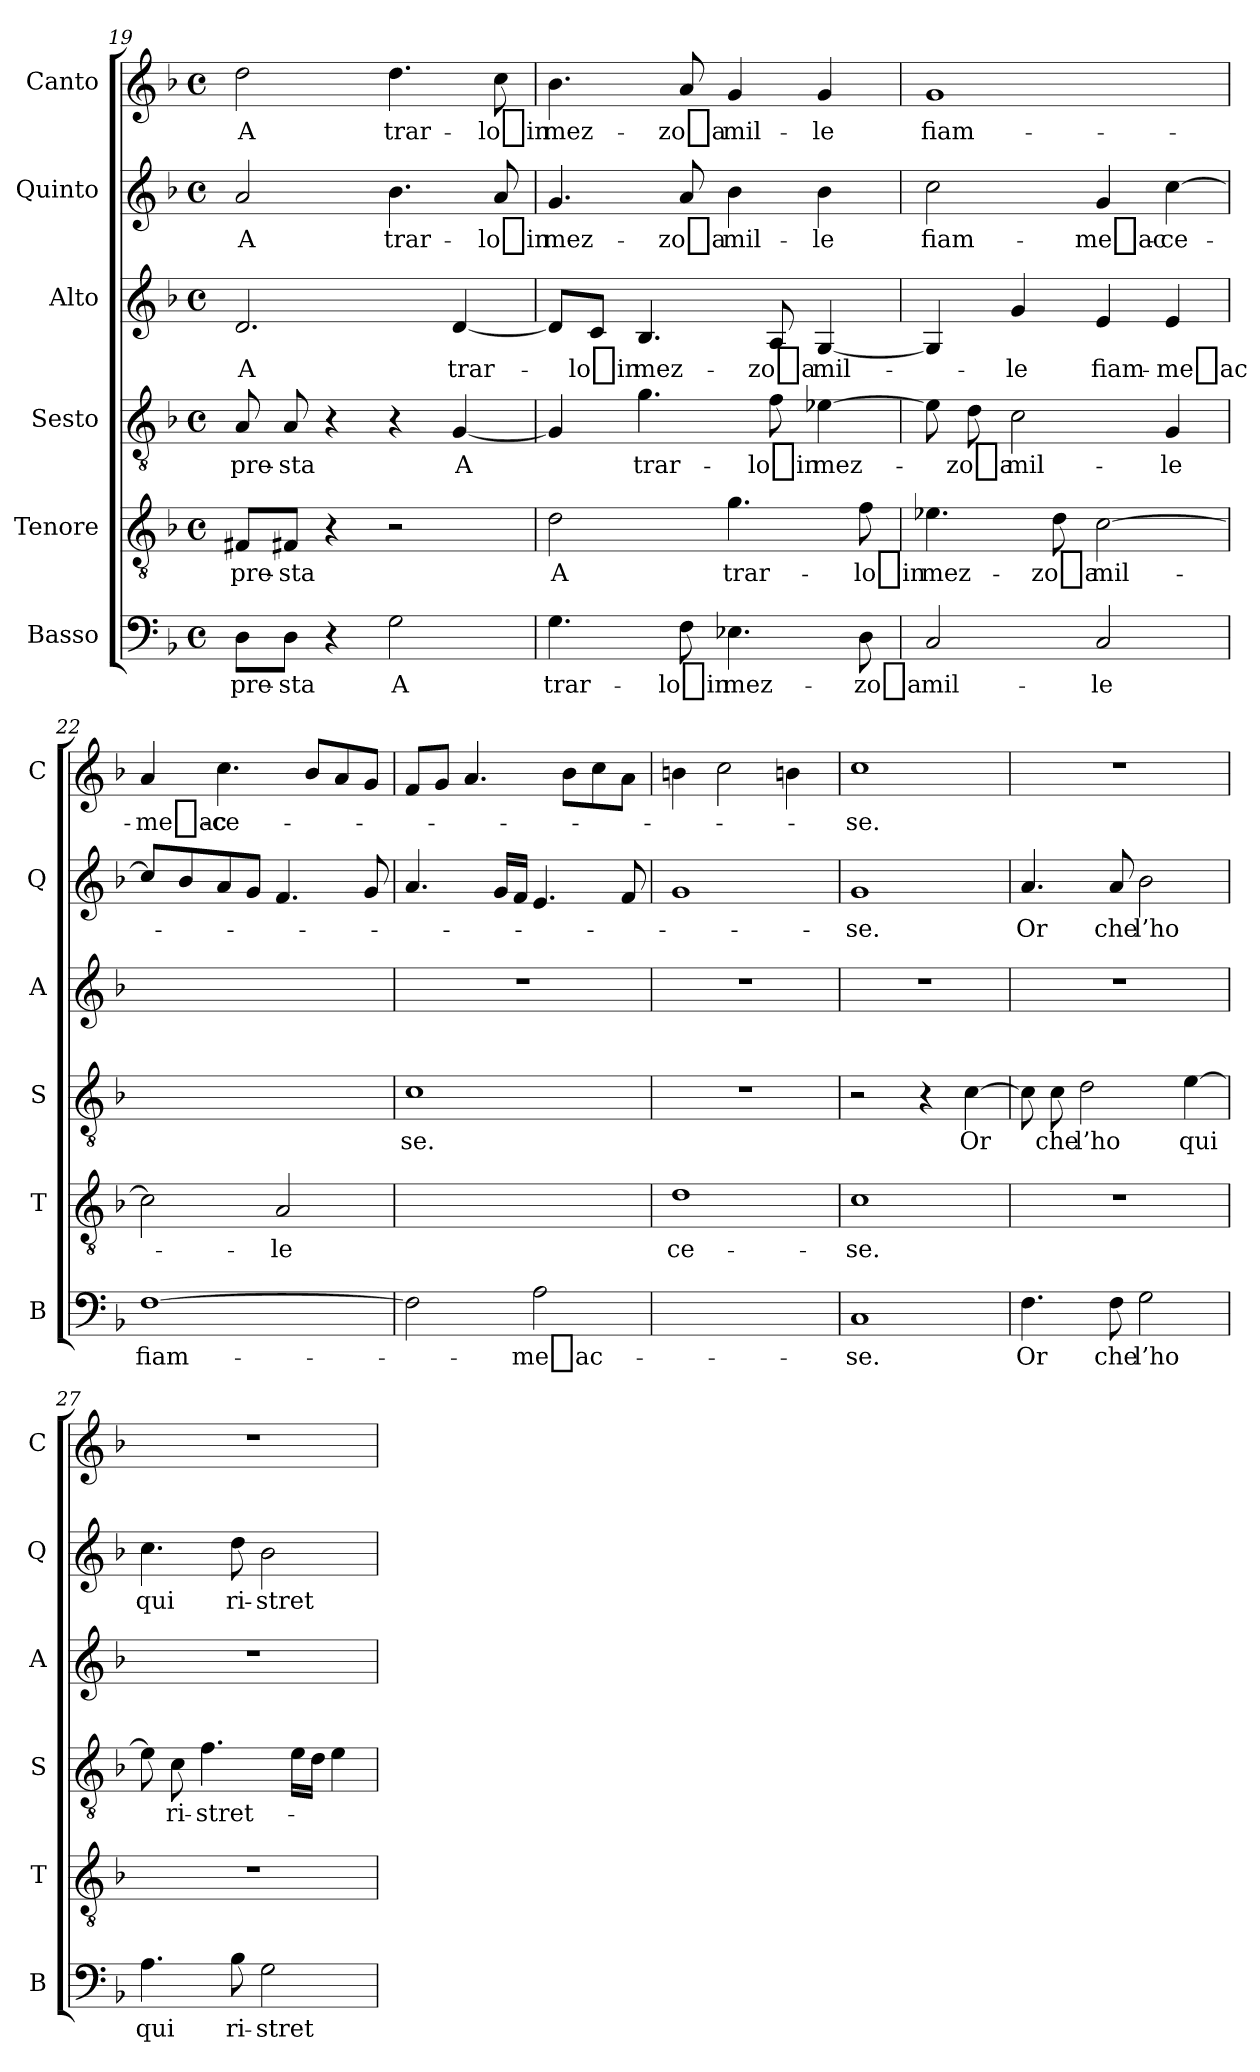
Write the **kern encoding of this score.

**kern	**text	**kern	**text	**kern	**text	**kern	**text	**kern	**text	**kern	**text
*part6	*part6	*part5	*part5	*part4	*part4	*part3	*part3	*part2	*part2	*part1	*part1
*staff6	*staff6	*staff5	*staff5	*staff4	*staff4	*staff3	*staff3	*staff2	*staff2	*staff1	*staff1
*I"Basso	*	*I"Tenore	*	*I"Sesto	*	*I"Alto	*	*I"Quinto	*	*I"Canto	*
*I'B	*	*I'T	*	*I'S	*	*I'A	*	*I'Q	*	*I'C	*
*clefF4	*	*clefGv2	*	*clefGv2	*	*clefG2	*	*clefG2	*	*clefG2	*
*k[b-]	*	*k[b-]	*	*k[b-]	*	*k[b-]	*	*k[b-]	*	*k[b-]	*
*F:	*	*F:	*	*F:	*	*F:	*	*F:	*	*F:	*
*M4/4	*	*M4/4	*	*M4/4	*	*M4/4	*	*M4/4	*	*M4/4	*
*met(c)	*	*met(c)	*	*met(c)	*	*met(c)	*	*met(c)	*	*met(c)	*
=19	=19	=19	=19	=19	=19	=19	=19	=19	=19	=19	=19
8D\L	pre-	8F#X/L	pre-	8A	pre-	2.d	-A	2a	-A	2dd	-A
8D\J	-sta	8F#X/J	-sta	8A	-sta	.	.	.	.	.	.
4r	.	4r	.	4r	.	.	.	.	.	.	.
2G	-A	2r	.	4r	.	.	.	4.b-	trar-	4.dd	trar-
.	.	.	.	[4G	-A	[4d	trar-	.	.	.	.
.	.	.	.	.	.	.	.	8a	-lo_in	8cc	-lo_in
=20	=20	=20	=20	=20	=20	=20	=20	=20	=20	=20	=20
4.G	trar-	2d	-A	4G]	.	8d/L]	.	4.g	mez-	4.b-	mez-
.	.	.	.	.	.	8c/J	-lo_in	.	.	.	.
.	.	.	.	4.g	trar-	4.B-	mez-	.	.	.	.
8F	-lo_in	.	.	.	.	.	.	8a	-zo_a	8a	-zo_a
4.E-X	mez-	4.g	trar-	.	.	.	.	4b-	mil-	4g	mil-
.	.	.	.	8f	-lo_in	8A	-zo_a	.	.	.	.
.	.	.	.	[4e-X	mez-	[4G	mil-	4b-	-le	4g	-le
8D	-zo_a	8f	-lo_in	.	.	.	.	.	.	.	.
=21	=21	=21	=21	=21	=21	=21	=21	=21	=21	=21	=21
2C	mil-	4.e-X	mez-	8e-]	.	4G]	.	2cc	fiam-	1g	fiam-
.	.	.	.	8d	-zo_a	.	.	.	.	.	.
.	.	.	.	2c	mil-	4g	-le	.	.	.	.
.	.	8d	-zo_a	.	.	.	.	.	.	.	.
2C	-le	[2c	mil-	.	.	4e	fiam-	4g	me_ac-	.	.
.	.	.	.	4G	-le	4e	me_ac-	[4cc	ce-	.	.
=22	=22	=22	=22	=22	=22	=22	=22	=22	=22	=22	=22
[1F	fiam-	2c]	.	1ryy	.	1ryy	.	8ccL]	.	4a	me_ac-
.	.	.	.	.	.	.	.	8b-	.	.	.
.	.	.	.	.	.	.	.	8a	.	4.cc	ce-
.	.	.	.	.	.	.	.	8gJ	.	.	.
.	.	2A	-le	.	.	.	.	4.f	.	.	.
.	.	.	.	.	.	.	.	.	.	8b-L	.
.	.	.	.	.	.	.	.	.	.	8a	.
.	.	.	.	.	.	.	.	8g	.	8gJ	.
=23	=23	=23	=23	=23	=23	=23	=23	=23	=23	=23	=23
2F]	.	1ryy	.	1c	-se.	1r	.	4.a	.	8fL	.
.	.	.	.	.	.	.	.	.	.	8gJ	.
.	.	.	.	.	.	.	.	.	.	4.a	.
.	.	.	.	.	.	.	.	16gLL	.	.	.
.	.	.	.	.	.	.	.	16fJJ	.	.	.
2A	me_ac-	.	.	.	.	.	.	4.e	.	.	.
.	.	.	.	.	.	.	.	.	.	8b-L	.
.	.	.	.	.	.	.	.	.	.	8cc	.
.	.	.	.	.	.	.	.	8f	.	8aJ	.
=24	=24	=24	=24	=24	=24	=24	=24	=24	=24	=24	=24
1ryy	.	1d	ce-	1r	.	1r	.	1g	.	4bn	.
.	.	.	.	.	.	.	.	.	.	2cc	.
.	.	.	.	.	.	.	.	.	.	4bn	.
=25	=25	=25	=25	=25	=25	=25	=25	=25	=25	=25	=25
1C	-se.	1c	-se.	2r	.	1r	.	1g	-se.	1cc	-se.
.	.	.	.	4r	.	.	.	.	.	.	.
.	.	.	.	[4c	-Or	.	.	.	.	.	.
=26	=26	=26	=26	=26	=26	=26	=26	=26	=26	=26	=26
4.F	-Or	1r	.	8c]	.	1r	.	4.a	-Or	1r	.
.	.	.	.	8c	-che	.	.	.	.	.	.
.	.	.	.	2d	-l’ho	.	.	.	.	.	.
8F	-che	.	.	.	.	.	.	8a	-che	.	.
2G	-l’ho	.	.	.	.	.	.	2b-	-l’ho	.	.
.	.	.	.	[4e	-qui	.	.	.	.	.	.
=27	=27	=27	=27	=27	=27	=27	=27	=27	=27	=27	=27
4.A	-qui	1r	.	8e]	.	1r	.	4.cc	-qui	1r	.
.	.	.	.	8c	ri-	.	.	.	.	.	.
.	.	.	.	4.f	stret-	.	.	.	.	.	.
8B-	ri-	.	.	.	.	.	.	8dd	ri-	.	.
2G	stret-	.	.	.	.	.	.	2b-	stret-	.	.
.	.	.	.	16eLL	.	.	.	.	.	.	.
.	.	.	.	16dJJ	.	.	.	.	.	.	.
.	.	.	.	4e	.	.	.	.	.	.	.
=	=	=	=	=	=	=	=	=	=	=	=
*-	*-	*-	*-	*-	*-	*-	*-	*-	*-	*-	*-
